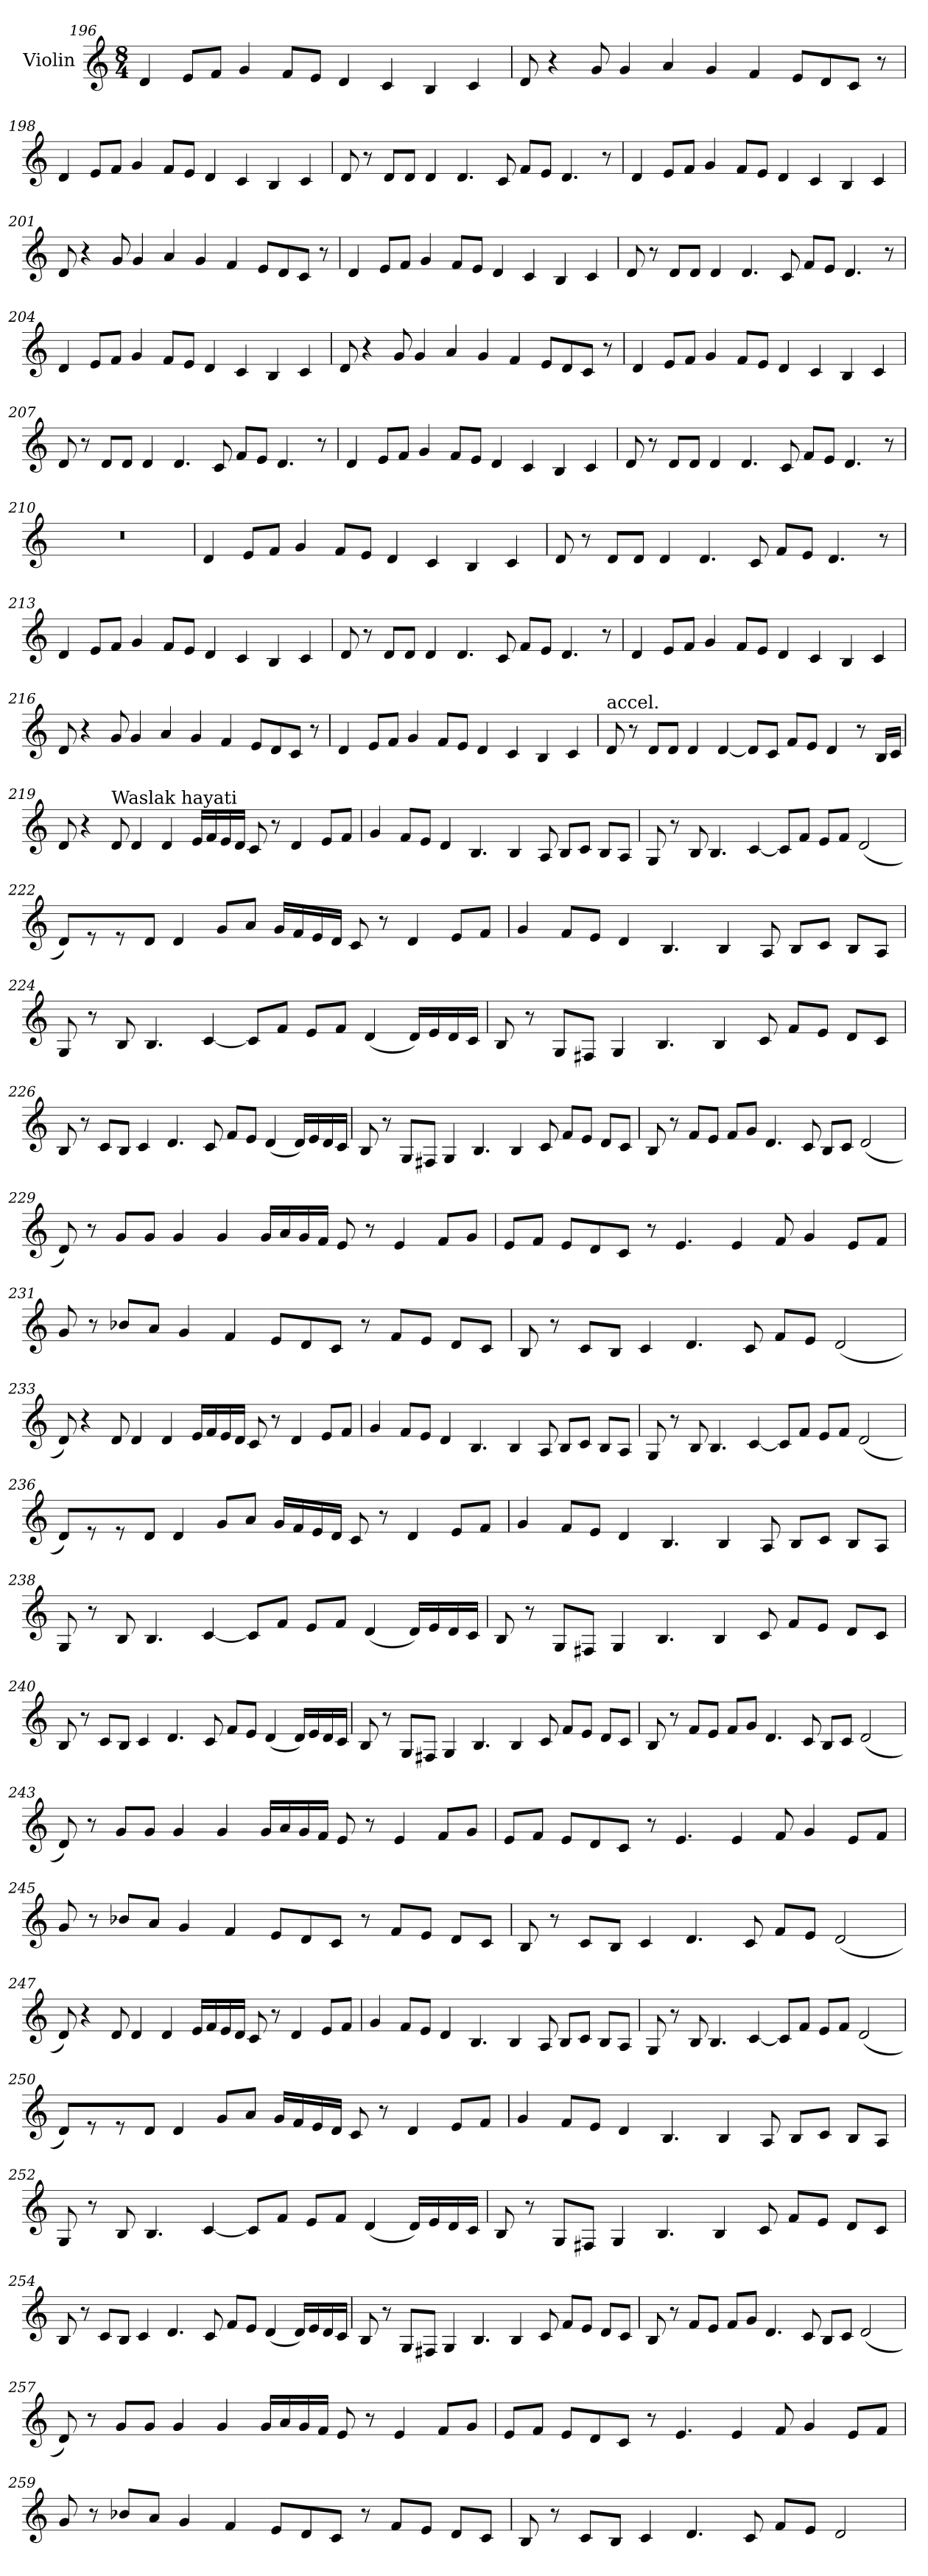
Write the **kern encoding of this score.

**kern
*part1
*staff1
*I"Violin
*clefG2
*k[]
*C:
*M8/4
=196
4d/
8e/L
8f/J
4g/
8f/L
8e/J
4d/
4c/
4B/
4c/
!!LO:LB:g=z
=197
8d/
4r
8g/
4g/
4a/
4g/
4f/
8e/L
8d/
8c/J
8r
=198
4d/
8e/L
8f/J
4g/
8f/L
8e/J
4d/
4c/
4B/
4c/
!!LO:LB:g=z
=199
8d/
8r
8d/L
8d/J
4d/
4.d/
8c/
8f/L
8e/J
4.d/
8r
=200
4d/
8e/L
8f/J
4g/
8f/L
8e/J
4d/
4c/
4B/
4c/
!!LO:LB:g=z
=201
8d/
4r
8g/
4g/
4a/
4g/
4f/
8e/L
8d/
8c/J
8r
=202
4d/
8e/L
8f/J
4g/
8f/L
8e/J
4d/
4c/
4B/
4c/
!!LO:LB:g=z
=203
8d/
8r
8d/L
8d/J
4d/
4.d/
8c/
8f/L
8e/J
4.d/
8r
=204
4d/
8e/L
8f/J
4g/
8f/L
8e/J
4d/
4c/
4B/
4c/
!!LO:LB:g=z
=205
8d/
4r
8g/
4g/
4a/
4g/
4f/
8e/L
8d/
8c/J
8r
=206
4d/
8e/L
8f/J
4g/
8f/L
8e/J
4d/
4c/
4B/
4c/
!!LO:PB:g=z
=207
8d/
8r
8d/L
8d/J
4d/
4.d/
8c/
8f/L
8e/J
4.d/
8r
=208
4d/
8e/L
8f/J
4g/
8f/L
8e/J
4d/
4c/
4B/
4c/
!!LO:LB:g=z
=209
8d/
8r
8d/L
8d/J
4d/
4.d/
8c/
8f/L
8e/J
4.d/
8r
=210
0r
=211
4d/
8e/L
8f/J
4g/
8f/L
8e/J
4d/
4c/
4B/
4c/
!!LO:LB:g=z
=212
8d/
8r
8d/L
8d/J
4d/
4.d/
8c/
8f/L
8e/J
4.d/
8r
=213
4d/
8e/L
8f/J
4g/
8f/L
8e/J
4d/
4c/
4B/
4c/
!!LO:LB:g=z
=214
8d/
8r
8d/L
8d/J
4d/
4.d/
8c/
8f/L
8e/J
4.d/
8r
=215
4d/
8e/L
8f/J
4g/
8f/L
8e/J
4d/
4c/
4B/
4c/
!!LO:LB:g=z
=216
8d/
4r
8g/
4g/
4a/
4g/
4f/
8e/L
8d/
8c/J
8r
=217
4d/
8e/L
8f/J
4g/
8f/L
8e/J
4d/
4c/
4B/
4c/
!!LO:LB:g=z
=218
!LO:TX:a:t=accel.
8d/
8r
8d/L
8d/J
4d/
[4d/
8d/L]
8c/J
8f/L
8e/J
4d/
8r
16B/LL
16c/JJ
=219
*MM90
8d/
4r
!LO:TX:a:t=Waslak hayati
8d/
4d/
4d/
16e/LL
16f/
16e/
16d/JJ
8c/
8r
4d/
8e/L
8f/J
!!LO:LB:g=z
=220
4g/
8f/L
8e/J
4d/
4.B/
4B/
8A/
8B/L
8c/J
8B/L
8A/J
=221
8G/
8r
8B/
4.B/
[4c/
8c/L]
8f/J
8e/L
8f/J
(2d/
!!LO:LB:g=z
=222
8d/L)
8r
8r
8d/J
4d/
8g/L
8a/J
16g/LL
16f/
16e/
16d/JJ
8c/
8r
4d/
8e/L
8f/J
=223
4g/
8f/L
8e/J
4d/
4.B/
4B/
8A/
8B/L
8c/J
8B/L
8A/J
!!LO:PB:g=z
=224
8G/
8r
8B/
4.B/
[4c/
8c/L]
8f/J
8e/L
8f/J
(4d/
16d/LL)
16e/
16d/
16c/JJ
=225
8B/
8r
8G/L
8F#X/J
4G/
4.B/
4B/
8c/
8f/L
8e/J
8d/L
8c/J
!!LO:LB:g=z
=226
8B/
8r
8c/L
8B/J
4c/
4.d/
8c/
8f/L
8e/J
(4d/
16d/LL)
16e/
16d/
16c/JJ
=227
8B/
8r
8G/L
8F#X/J
4G/
4.B/
4B/
8c/
8f/L
8e/J
8d/L
8c/J
!!LO:LB:g=z
=228
8B/
8r
8f/L
8e/J
8f/L
8g/J
4.d/
8c/
8B/L
8c/J
(2d/
=229
8d/)
8r
8g/L
8g/J
4g/
4g/
16g/LL
16a/
16g/
16f/JJ
8e/
8r
4e/
8f/L
8g/J
!!LO:LB:g=z
=230
8e/L
8f/J
8e/L
8d/
8c/J
8r
4.e/
4e/
8f/
4g/
8e/L
8f/J
=231
8g/
8r
8b-X/L
8a/J
4g/
4f/
8e/L
8d/
8c/J
8r
8f/L
8e/J
8d/L
8c/J
!!LO:LB:g=z
=232
8B/
8r
8c/L
8B/J
4c/
4.d/
8c/
8f/L
8e/J
(2d/
=233
8d/)
4r
8d/
4d/
4d/
16e/LL
16f/
16e/
16d/JJ
8c/
8r
4d/
8e/L
8f/J
!!LO:LB:g=z
=234
4g/
8f/L
8e/J
4d/
4.B/
4B/
8A/
8B/L
8c/J
8B/L
8A/J
=235
8G/
8r
8B/
4.B/
[4c/
8c/L]
8f/J
8e/L
8f/J
(2d/
!!LO:LB:g=z
=236
8d/L)
8r
8r
8d/J
4d/
8g/L
8a/J
16g/LL
16f/
16e/
16d/JJ
8c/
8r
4d/
8e/L
8f/J
=237
4g/
8f/L
8e/J
4d/
4.B/
4B/
8A/
8B/L
8c/J
8B/L
8A/J
!!LO:LB:g=z
=238
8G/
8r
8B/
4.B/
[4c/
8c/L]
8f/J
8e/L
8f/J
(4d/
16d/LL)
16e/
16d/
16c/JJ
=239
8B/
8r
8G/L
8F#X/J
4G/
4.B/
4B/
8c/
8f/L
8e/J
8d/L
8c/J
!!LO:PB:g=z
=240
8B/
8r
8c/L
8B/J
4c/
4.d/
8c/
8f/L
8e/J
(4d/
16d/LL)
16e/
16d/
16c/JJ
=241
8B/
8r
8G/L
8F#X/J
4G/
4.B/
4B/
8c/
8f/L
8e/J
8d/L
8c/J
!!LO:LB:g=z
=242
8B/
8r
8f/L
8e/J
8f/L
8g/J
4.d/
8c/
8B/L
8c/J
(2d/
=243
8d/)
8r
8g/L
8g/J
4g/
4g/
16g/LL
16a/
16g/
16f/JJ
8e/
8r
4e/
8f/L
8g/J
!!LO:LB:g=z
=244
8e/L
8f/J
8e/L
8d/
8c/J
8r
4.e/
4e/
8f/
4g/
8e/L
8f/J
=245
8g/
8r
8b-X/L
8a/J
4g/
4f/
8e/L
8d/
8c/J
8r
8f/L
8e/J
8d/L
8c/J
!!LO:LB:g=z
=246
8B/
8r
8c/L
8B/J
4c/
4.d/
8c/
8f/L
8e/J
(2d/
=247
8d/)
4r
8d/
4d/
4d/
16e/LL
16f/
16e/
16d/JJ
8c/
8r
4d/
8e/L
8f/J
!!LO:LB:g=z
=248
4g/
8f/L
8e/J
4d/
4.B/
4B/
8A/
8B/L
8c/J
8B/L
8A/J
=249
8G/
8r
8B/
4.B/
[4c/
8c/L]
8f/J
8e/L
8f/J
(2d/
!!LO:LB:g=z
=250
8d/L)
8r
8r
8d/J
4d/
8g/L
8a/J
16g/LL
16f/
16e/
16d/JJ
8c/
8r
4d/
8e/L
8f/J
=251
4g/
8f/L
8e/J
4d/
4.B/
4B/
8A/
8B/L
8c/J
8B/L
8A/J
!!LO:LB:g=z
=252
8G/
8r
8B/
4.B/
[4c/
8c/L]
8f/J
8e/L
8f/J
(4d/
16d/LL)
16e/
16d/
16c/JJ
=253
8B/
8r
8G/L
8F#X/J
4G/
4.B/
4B/
8c/
8f/L
8e/J
8d/L
8c/J
!!LO:LB:g=z
=254
8B/
8r
8c/L
8B/J
4c/
4.d/
8c/
8f/L
8e/J
(4d/
16d/LL)
16e/
16d/
16c/JJ
=255
8B/
8r
8G/L
8F#X/J
4G/
4.B/
4B/
8c/
8f/L
8e/J
8d/L
8c/J
!!LO:PB:g=z
=256
8B/
8r
8f/L
8e/J
8f/L
8g/J
4.d/
8c/
8B/L
8c/J
(2d/
=257
8d/)
8r
8g/L
8g/J
4g/
4g/
16g/LL
16a/
16g/
16f/JJ
8e/
8r
4e/
8f/L
8g/J
!!LO:LB:g=z
=258
8e/L
8f/J
8e/L
8d/
8c/J
8r
4.e/
4e/
8f/
4g/
8e/L
8f/J
=259
8g/
8r
8b-X/L
8a/J
4g/
4f/
8e/L
8d/
8c/J
8r
8f/L
8e/J
8d/L
8c/J
!!LO:LB:g=z
=260
8B/
8r
8c/L
8B/J
4c/
4.d/
8c/
8f/L
8e/J
2d/
=
*-
